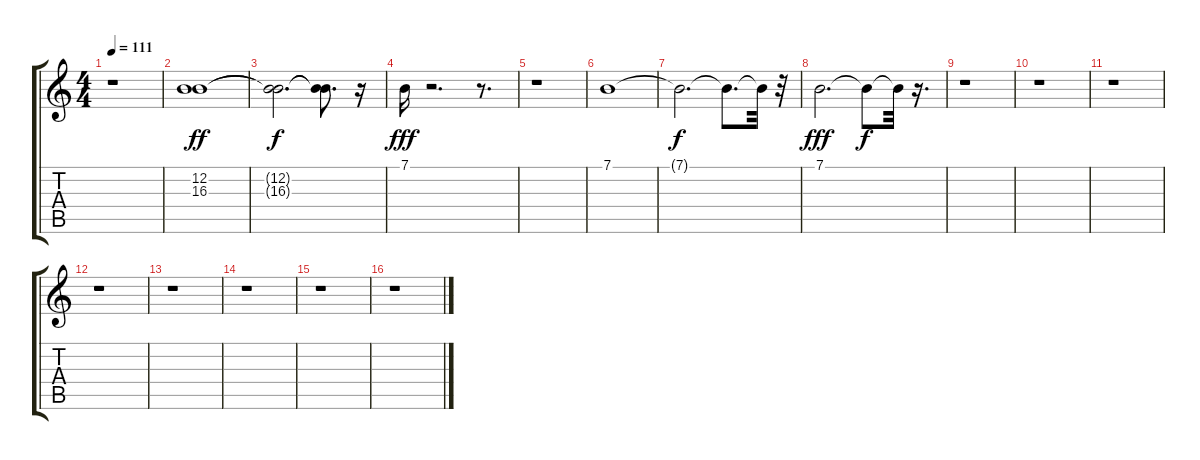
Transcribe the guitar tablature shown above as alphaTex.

\track "" {instrument synthstrings1}
\staff {score tabs}
\tuning (E4 B3 G3 D3 A2 E2) {hide}
\ts (4 4)
\tempo 111
\clef g2
\ks c
r.1{dy f} |
(12.2 16.3).1{dy ff} |
(12.2{t} 16.3{t}).2{d dy f} (12.2{t} 16.3{t}).8{d} r.16 |
7.1.16{dy fff} r.2{d} r.8{d} |
r.1 |
7.1.1 |
7.1{t}.2{d dy f} 7.1{t}.8{d} 7.1{t}.32 r.32 |
7.1.2{d dy fff} 7.1{t}.8{dy f} 7.1{t}.32 r.16{d} |
r.1 |
r.1 |
r.1 |
r.1 |
r.1 |
r.1 |
r.1 |
r.1
